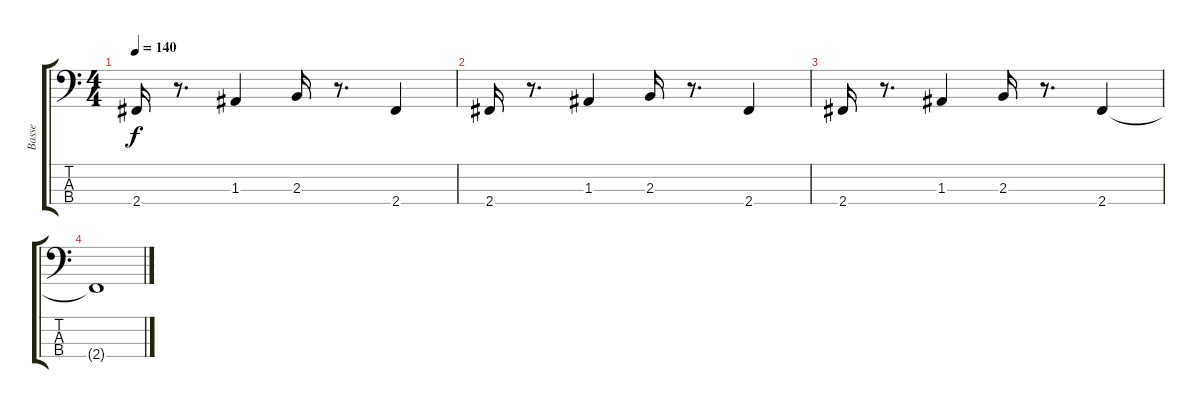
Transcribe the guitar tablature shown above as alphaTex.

\track ("Basse" "Basse") {instrument electricbassfinger}
\staff {score tabs}
\tuning (G2 D2 A1 E1) {hide}
\ts (4 4)
\tempo 140
\clef f4
\ks c
2.4.16{dy f} r.8{d} 1.3.4 2.3.16 r.8{d} 2.4.4 |
2.4.16 r.8{d} 1.3.4 2.3.16 r.8{d} 2.4.4 |
2.4.16 r.8{d} 1.3.4 2.3.16 r.8{d} 2.4.4 |
2.4{t}.1
